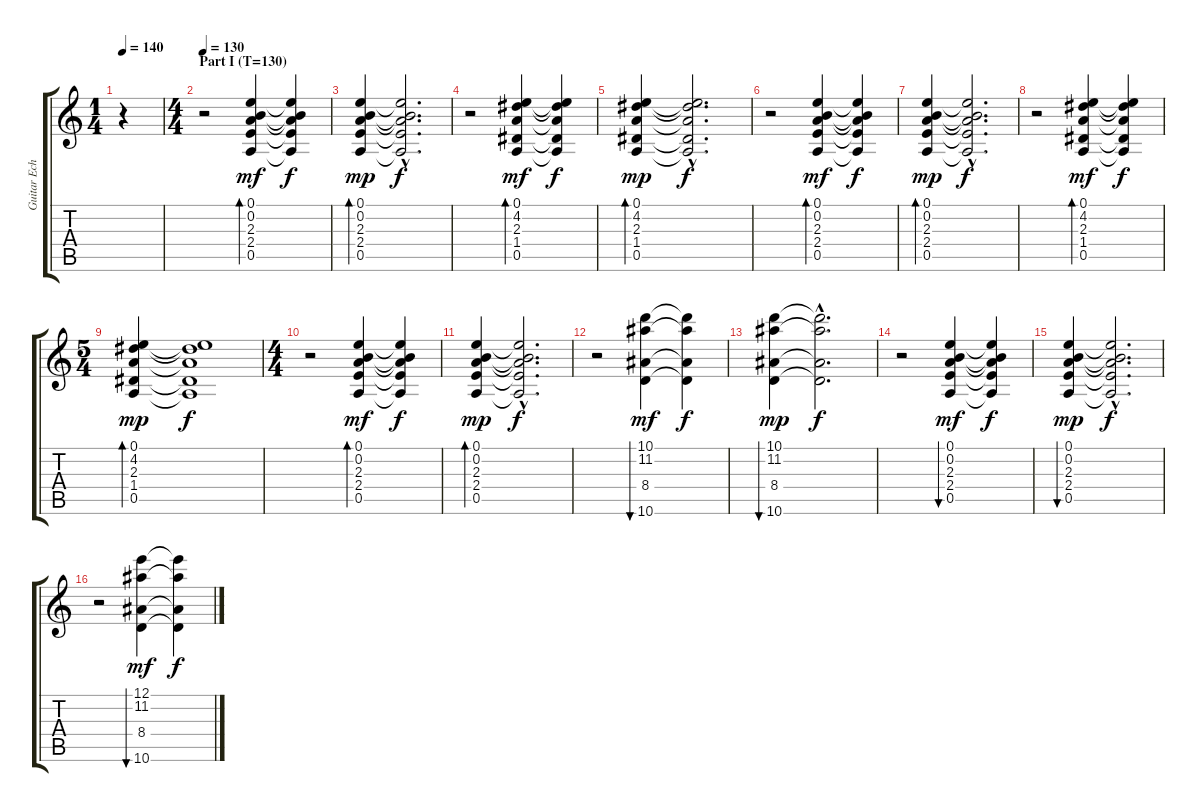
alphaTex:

\track ("Guitar Echo Right" "Guitar Ech") {instrument acousticguitarsteel}
\staff {score tabs}
\tuning (E4 B3 G3 D3 A2 E2) {hide}
\ts (1 4)
\tempo 140
\clef g2
\ks c
r.4{dy mf instrument acousticguitarsteel} |
\ts (4 4)
\section ("" "Part I (T=130)")
\tempo 130
r.2{volume 10 instrument acousticguitarsteel} (0.1 0.2 2.3 2.4 0.5).4{bd 240} (0.1{t} 0.2{t} 2.3{t} 2.4{t} 0.5{t}).4{dy f} |
(0.1 0.2 2.3 2.4 0.5).4{bd 240 dy mp} (0.1{hac t} 0.2{hac t} 2.3{hac t} 2.4{hac t} 0.5{hac t}).2{d dy f} |
r.2 (0.1 4.2 2.3 1.4 0.5).4{bd 240 dy mf} (0.1{t} 4.2{t} 2.3{t} 1.4{t} 0.5{t}).4{dy f} |
(0.1 4.2 2.3 1.4 0.5).4{bd 240 dy mp} (0.1{hac t} 4.2{hac t} 2.3{hac t} 1.4{hac t} 0.5{hac t}).2{d dy f} |
r.2 (0.1 0.2 2.3 2.4 0.5).4{bd 240 dy mf} (0.1{t} 0.2{t} 2.3{t} 2.4{t} 0.5{t}).4{dy f} |
(0.1 0.2 2.3 2.4 0.5).4{bd 240 dy mp} (0.1{hac t} 0.2{hac t} 2.3{hac t} 2.4{hac t} 0.5{hac t}).2{d dy f} |
r.2 (0.1 4.2 2.3 1.4 0.5).4{bd 240 dy mf} (0.1{t} 4.2{t} 2.3{t} 1.4{t} 0.5{t}).4{dy f} |
\ts (5 4)
(0.1 4.2 2.3 1.4 0.5).4{bd 240 dy mp} (0.1{t} 4.2{t} 2.3{t} 1.4{t} 0.5{t}).1{dy f} |
\ts (4 4)
r.2 (0.1 0.2 2.3 2.4 0.5).4{bd 240 dy mf} (0.1{t} 0.2{t} 2.3{t} 2.4{t} 0.5{t}).4{dy f} |
(0.1 0.2 2.3 2.4 0.5).4{bd 240 dy mp} (0.1{hac t} 0.2{hac t} 2.3{hac t} 2.4{hac t} 0.5{hac t}).2{d dy f} |
r.2 (10.1 11.2 8.4 10.6).4{bu 240 dy mf} (10.1{t} 11.2{t} 8.4{t} 10.6{t}).4{dy f} |
(10.1 11.2 8.4 10.6).4{bu 240 dy mp} (10.1{hac t} 11.2{hac t} 8.4{hac t} 10.6{hac t}).2{d dy f} |
r.2 (0.1 0.2 2.3 2.4 0.5).4{bu 240 dy mf} (0.1{t} 0.2{t} 2.3{t} 2.4{t} 0.5{t}).4{dy f} |
(0.1 0.2 2.3 2.4 0.5).4{bu 240 dy mp} (0.1{hac t} 0.2{hac t} 2.3{hac t} 2.4{hac t} 0.5{hac t}).2{d dy f} |
r.2 (12.1 11.2 8.4 10.6).4{bu 240 dy mf} (12.1{t} 11.2{t} 8.4{t} 10.6{t}).4{dy f}
